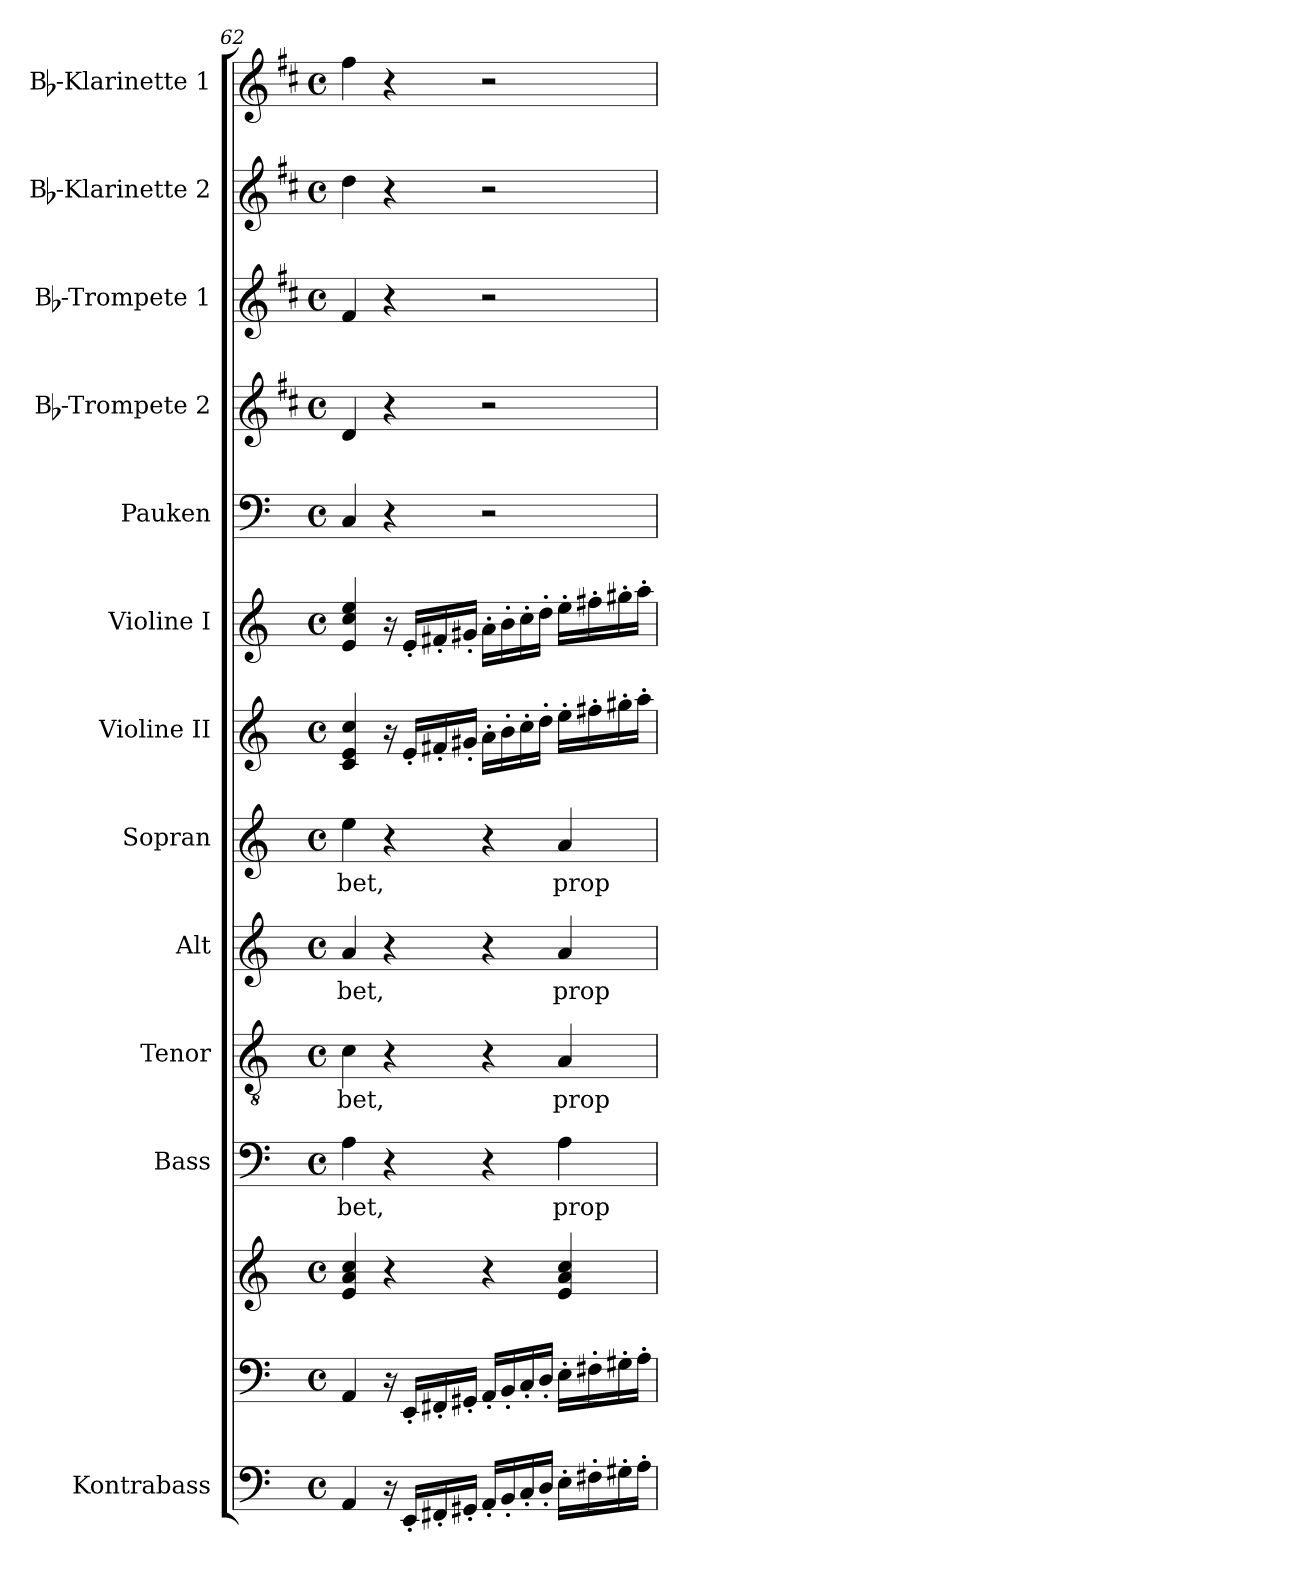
**kern	**kern	**kern	**kern	**text	**kern	**text	**kern	**text	**kern	**text	**kern	**kern	**kern	**kern	**kern	**kern	**kern
*part13	*part12	*part12	*part11	*part11	*part10	*part10	*part9	*part9	*part8	*part8	*part7	*part6	*part5	*part4	*part3	*part2	*part1
*staff14	*staff13	*staff12	*staff11	*staff11	*staff10	*staff10	*staff9	*staff9	*staff8	*staff8	*staff7	*staff6	*staff5	*staff4	*staff3	*staff2	*staff1
*I"Kontrabass	*	*	*I"Bass	*	*I"Tenor	*	*I"Alt	*	*I"Sopran	*	*I"Violine II	*I"Violine I	*I"Pauken	*I"Bb-Trompete 2	*I"Bb-Trompete 1	*I"Bb-Klarinette 2	*I"Bb-Klarinette 1
*I'Kb.	*	*	*I'B.	*	*I'T.	*	*I'A.	*	*I'S.	*	*I'Vl. II	*I'Vl. I	*I'Pk.	*I'Bb Trp. 2	*I'Bb Trp. 1	*I'Bb Kl. 2	*I'Bb Kl. 1
!!LO:PB:g=z
*clefF4	*clefF4	*clefG2	*clefF4	*	*clefGv2	*	*clefG2	*	*clefG2	*	*clefG2	*clefG2	*clefF4	*clefG2	*clefG2	*clefG2	*clefG2
*ITrd7c12	*	*	*	*	*	*	*	*	*	*	*	*	*	*ITrd1c2	*ITrd1c2	*ITrd1c2	*ITrd1c2
*k[]	*k[]	*k[]	*k[]	*	*k[]	*	*k[]	*	*k[]	*	*k[]	*k[]	*k[]	*k[]	*k[]	*k[]	*k[]
*C:	*C:	*C:	*C:	*	*C:	*	*C:	*	*C:	*	*C:	*C:	*C:	*C:	*C:	*C:	*C:
*M4/4	*M4/4	*M4/4	*M4/4	*	*M4/4	*	*M4/4	*	*M4/4	*	*M4/4	*M4/4	*M4/4	*M4/4	*M4/4	*M4/4	*M4/4
*met(c)	*met(c)	*met(c)	*met(c)	*	*met(c)	*	*met(c)	*	*met(c)	*	*met(c)	*met(c)	*met(c)	*met(c)	*met(c)	*met(c)	*met(c)
=62	=62	=62	=62	=62	=62	=62	=62	=62	=62	=62	=62	=62	=62	=62	=62	=62	=62
!	!	!	!	!LO:LY:b	!	!LO:LY:b	!	!LO:LY:b	!	!LO:LY:b	!	!	!	!	!	!	!
4AAA/	4AA/	4e/ 4a/ 4cc/	4A\	-bet,	4c\	-bet,	4a/	-bet,	4ee\	-bet,	4c/ 4e/ 4cc/	4e/ 4cc/ 4ee/	4C/	4c/	4e/	4cc\	4ee\
16r	16r	4r	4r	.	4r	.	4r	.	4r	.	16r	16r	4r	4r	4r	4r	4r
16EEE'</LL	16EE'</LL	.	.	.	.	.	.	.	.	.	16e'</LL	16e'</LL	.	.	.	.	.
16FFF#X'</	16FF#X'</	.	.	.	.	.	.	.	.	.	16f#X'</	16f#X'</	.	.	.	.	.
16GGG#X'</JJ	16GG#X'</JJ	.	.	.	.	.	.	.	.	.	16g#X'</JJ	16g#X'</JJ	.	.	.	.	.
16AAA'</LL	16AA'</LL	4r	4r	.	4r	.	4r	.	4r	.	16a'>\LL	16a'>\LL	2r	2r	2r	2r	2r
16BBB'</	16BB'</	.	.	.	.	.	.	.	.	.	16b'>\	16b'>\	.	.	.	.	.
16CC'</	16C'</	.	.	.	.	.	.	.	.	.	16cc'>\	16cc'>\	.	.	.	.	.
16DD'</JJ	16D'</JJ	.	.	.	.	.	.	.	.	.	16dd'>\JJ	16dd'>\JJ	.	.	.	.	.
!	!	!	!	!LO:LY:b	!	!LO:LY:b	!	!LO:LY:b	!	!LO:LY:b	!	!	!	!	!	!	!
16EE'>\LL	16E'>\LL	4e/ 4a/ 4cc/	4A\	prop-	4A/	prop-	4a/	prop-	4a/	prop-	16ee'>\LL	16ee'>\LL	.	.	.	.	.
16FF#X'>\	16F#X'>\	.	.	.	.	.	.	.	.	.	16ff#X'>\	16ff#X'>\	.	.	.	.	.
16GG#X'>\	16G#X'>\	.	.	.	.	.	.	.	.	.	16gg#X'>\	16gg#X'>\	.	.	.	.	.
16AA'>\JJ	16A'>\JJ	.	.	.	.	.	.	.	.	.	16aa'>\JJ	16aa'>\JJ	.	.	.	.	.
=	=	=	=	=	=	=	=	=	=	=	=	=	=	=	=	=	=
*-	*-	*-	*-	*-	*-	*-	*-	*-	*-	*-	*-	*-	*-	*-	*-	*-	*-
